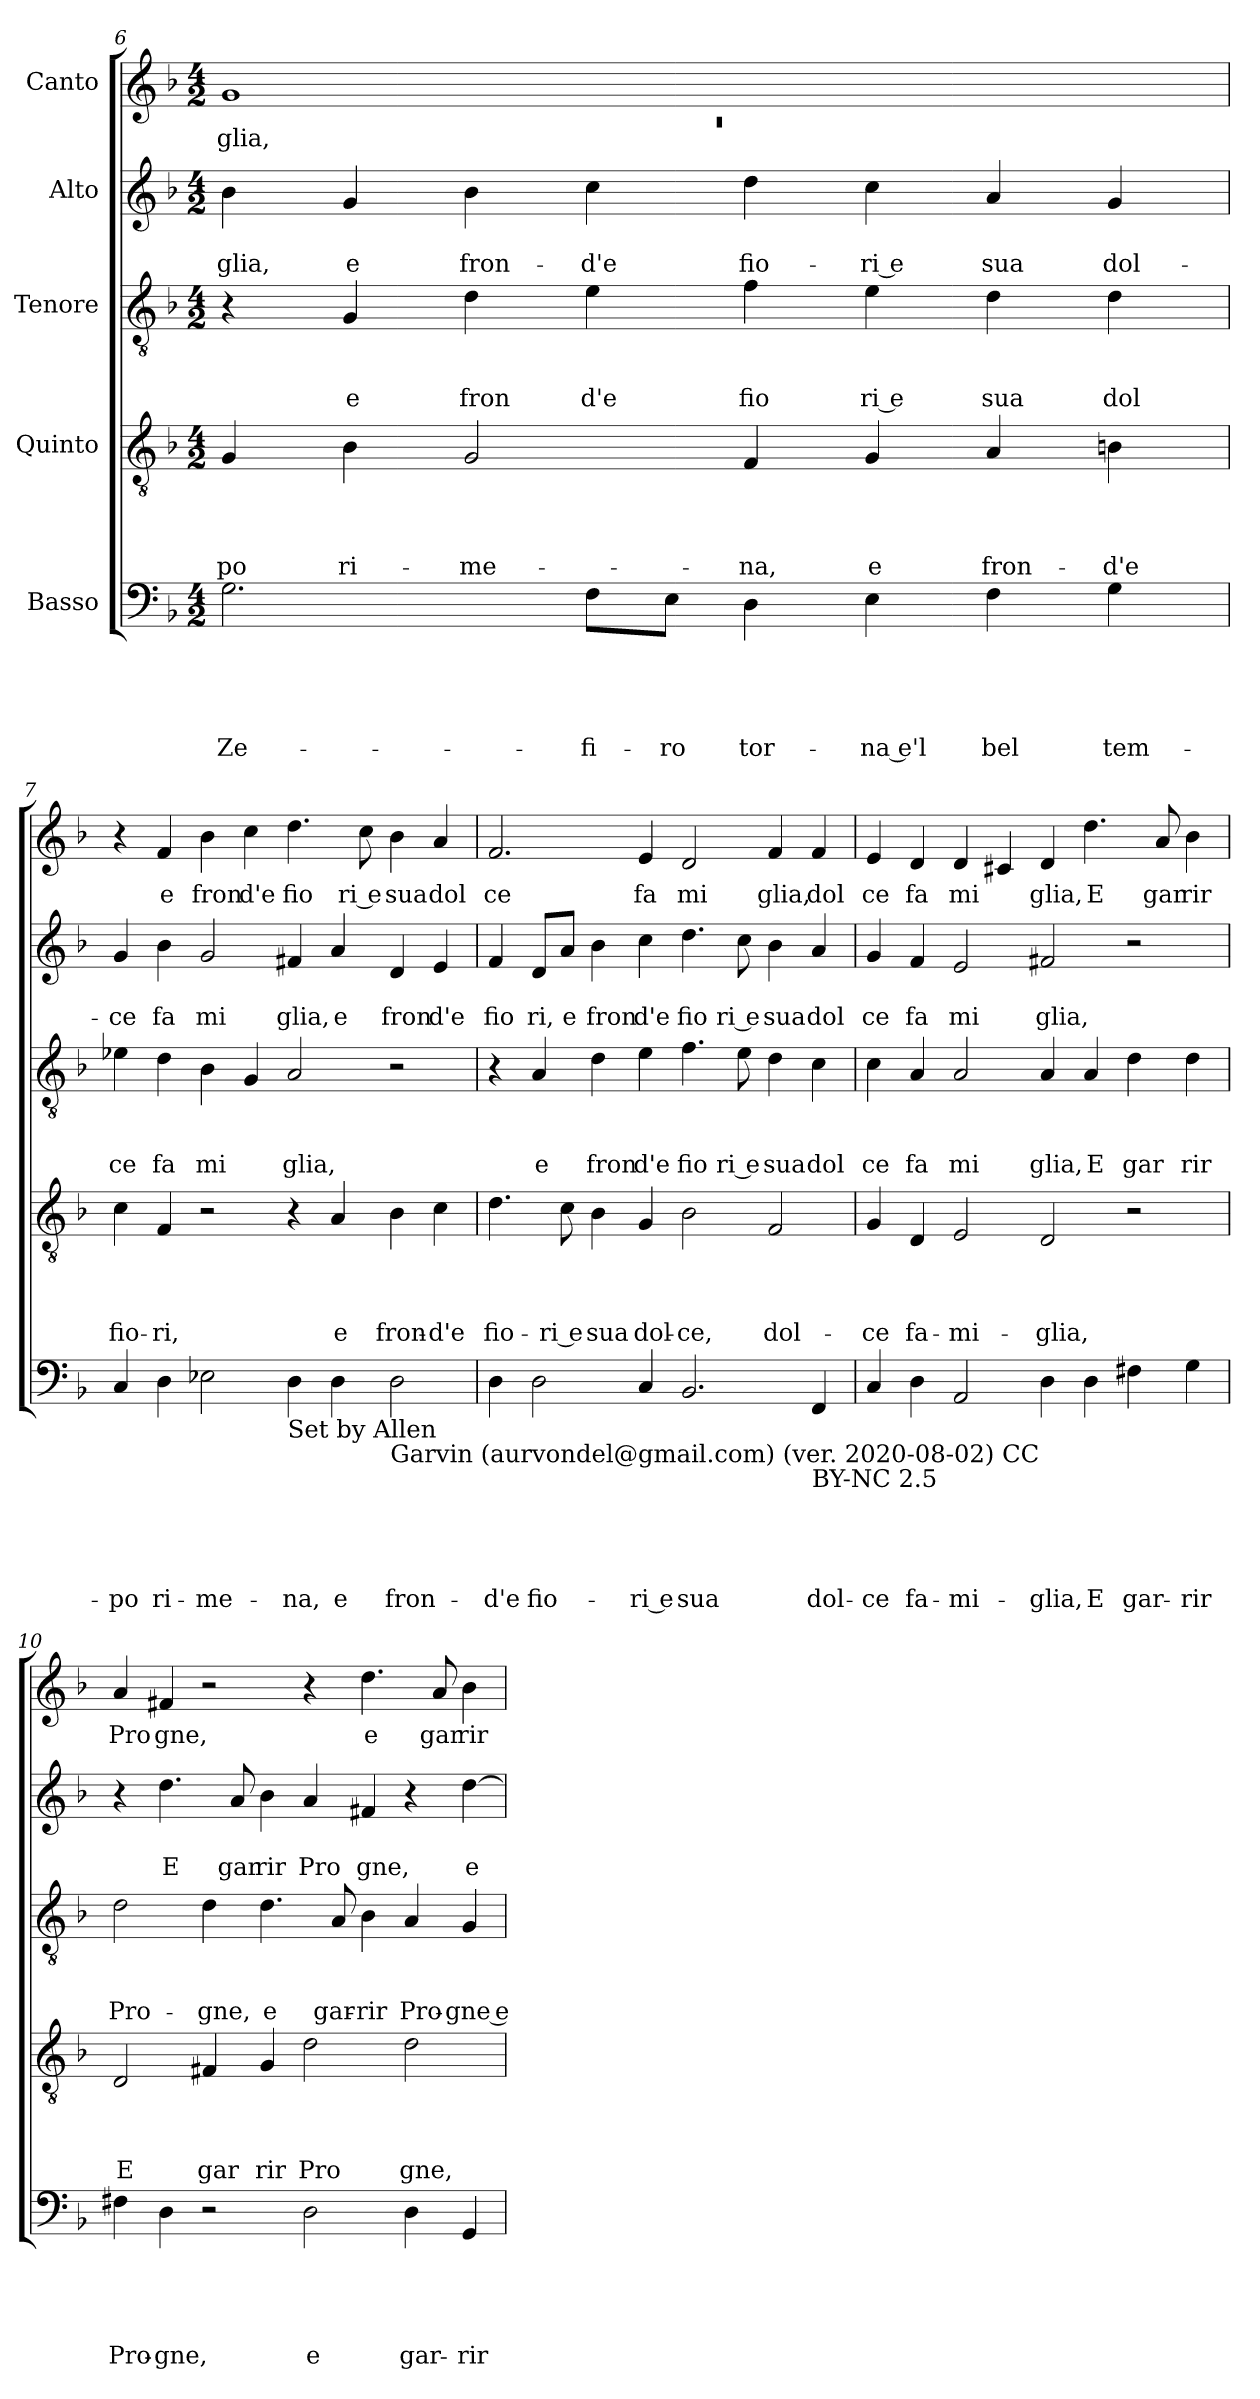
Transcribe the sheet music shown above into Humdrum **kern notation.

**kern	**text	**text	**text	**text	**text	**kern	**text	**text	**text	**text	**kern	**text	**text	**text	**kern	**text	**text	**kern	**text
*part5	*part5	*part5	*part5	*part5	*part5	*part4	*part4	*part4	*part4	*part4	*part3	*part3	*part3	*part3	*part2	*part2	*part2	*part1	*part1
*staff5	*staff5	*staff5	*staff5	*staff5	*staff5	*staff4	*staff4	*staff4	*staff4	*staff4	*staff3	*staff3	*staff3	*staff3	*staff2	*staff2	*staff2	*staff1	*staff1
*I"Basso	*	*	*	*	*	*I"Quinto	*	*	*	*	*I"Tenore	*	*	*	*I"Alto	*	*	*I"Canto	*
*clefF4	*	*	*	*	*	*clefGv2	*	*	*	*	*clefGv2	*	*	*	*clefG2	*	*	*clefG2	*
*k[b-]	*	*	*	*	*	*k[b-]	*	*	*	*	*k[b-]	*	*	*	*k[b-]	*	*	*k[b-]	*
*F:	*	*	*	*	*	*F:	*	*	*	*	*F:	*	*	*	*F:	*	*	*F:	*
*M4/2	*	*	*	*	*	*M4/2	*	*	*	*	*M4/2	*	*	*	*M4/2	*	*	*M4/2	*
=6	=6	=6	=6	=6	=6	=6	=6	=6	=6	=6	=6	=6	=6	=6	=6	=6	=6	=6	=6
*	*	*	*	*	*	*	*	*	*	*	*	*	*	*	*	*	*	*^	*
!	!	!	!	!	!LO:LY:b	!	!	!	!	!LO:LY:b	!	!	!	!	!	!	!LO:LY:b	!	!LO:N:vis=1	!LO:LY:b
2.G\	.	.	.	.	Ze-	4G/	.	.	.	-po	4r	.	.	.	4b-\	.	-glia,	1g	0rc	-glia,
!	!	!	!	!	!	!	!	!	!	!LO:LY:b	!	!	!	!LO:LY:b	!	!	!LO:LY:b	!	!	!
.	.	.	.	.	.	4B-\	.	.	.	ri-	4G/	.	.	e	4g/	.	e	.	.	.
!	!	!	!	!	!	!	!	!	!	!LO:LY:b	!	!	!	!LO:LY:b	!	!	!LO:LY:b	!	!	!
.	.	.	.	.	.	2G/	.	.	.	-me-	4d\	.	.	fron	4b-\	.	fron-	.	.	.
!	!	!	!	!	!LO:LY:b	!	!	!	!	!	!	!	!	!LO:LY:b	!	!	!LO:LY:b	!	!	!
8F\L	.	.	.	.	-fi-	.	.	.	.	.	4e\	.	.	d'e	4cc\	.	-d'e	.	.	.
!	!	!	!	!	!LO:LY:b	!	!	!	!	!	!	!	!	!	!	!	!	!	!	!
8E\J	.	.	.	.	-ro	.	.	.	.	.	.	.	.	.	.	.	.	.	.	.
!	!	!	!	!	!LO:LY:b	!	!	!	!	!LO:LY:b	!	!	!	!LO:LY:b	!	!	!LO:LY:b	!	!	!
4D\	.	.	.	.	tor-	4F/	.	.	.	-na,	4f\	.	.	fio	4dd\	.	fio-	1ryy	.	.
!	!	!	!	!	!LO:LY:b:rj	!	!	!	!	!LO:LY:b	!	!	!	!LO:LY:b:rj	!	!	!LO:LY:b:rj	!	!	!
4E\	.	.	.	.	-na e'l	4G/	.	.	.	e	(4e\	.	.	ri e	4cc\	.	-ri e	.	.	.
!	!	!	!	!	!LO:LY:b	!	!	!	!	!LO:LY:b	!	!	!	!LO:LY:b	!	!	!LO:LY:b	!	!	!
4F\	.	.	.	.	bel	4A/	.	.	.	fron-	4d\	.	.	sua	4a/	.	sua	.	.	.
!	!	!	!	!	!LO:LY:b	!	!	!	!	!LO:LY:b	!	!	!	!LO:LY:b	!	!	!LO:LY:b	!	!	!
4G\	.	.	.	.	tem-	4Bn\	.	.	.	-d'e	4d\	.	.	dol	4g/	.	dol-	.	.	.
*	*	*	*	*	*	*	*	*	*	*	*	*	*	*	*	*	*	*v	*v	*
!!LO:LB:g=z
=7	=7	=7	=7	=7	=7	=7	=7	=7	=7	=7	=7	=7	=7	=7	=7	=7	=7	=7	=7
!	!	!	!	!	!LO:LY:b	!	!	!	!	!LO:LY:b	!	!	!	!LO:LY:b	!	!	!LO:LY:b	!	!
4C/	.	.	.	.	-po	4c\	.	.	.	fio-	4e-X\	.	.	ce	4g/	.	-ce	4r	.
!	!	!	!	!	!LO:LY:b	!	!	!	!	!LO:LY:b	!	!	!	!LO:LY:b	!	!	!LO:LY:b	!	!LO:LY:b
4D\	.	.	.	.	ri-	4F/	.	.	.	-ri,	4d\	.	.	fa	4b-\	.	fa	4f/	e
!	!	!	!	!	!LO:LY:b	!	!	!	!	!	!	!	!	!LO:LY:b	!	!	!LO:LY:b	!	!LO:LY:b
2E-X\	.	.	.	.	-me-	2r	.	.	.	.	4B-\	.	.	mi	2g/	.	mi	4b-\	fron
!	!	!	!	!	!	!	!	!	!	!	!	!	!	!	!	!	!	!	!LO:LY:b
.	.	.	.	.	.	.	.	.	.	.	4G/	.	.	.	.	.	.	4cc\	d'e
!LO:TX:b:t=Set by Allen	!	!	!	!	!	!	!	!	!	!	!	!	!	!	!	!	!	!	!
!	!	!	!	!	!LO:LY:b	!	!	!	!	!	!	!	!	!LO:LY:b	!	!	!LO:LY:b	!	!LO:LY:b
4D\	.	.	.	.	-na,	4r	.	.	.	.	2A/	.	.	glia,	4f#X/	.	glia,	4.dd\	fio
!	!	!	!	!	!LO:LY:b	!	!	!	!	!LO:LY:b	!	!	!	!	!	!	!LO:LY:b	!	!
4D\	.	.	.	.	e	4A/	.	.	.	e	.	.	.	.	4a/	.	e	.	.
!	!	!	!	!	!	!	!	!	!	!	!	!	!	!	!	!	!	!	!LO:LY:b:rj
.	.	.	.	.	.	.	.	.	.	.	.	.	.	.	.	.	.	8cc\	ri e
!LO:TX:b:t=Garvin (aurvondel@gmail.com) (ver. 2020-08-02) CC	!	!	!	!	!	!	!	!	!	!	!	!	!	!	!	!	!	!	!
!	!	!	!	!	!LO:LY:b	!	!	!	!	!LO:LY:b	!	!	!	!	!	!	!LO:LY:b	!	!LO:LY:b
2D\	.	.	.	.	fron-	4B-\	.	.	.	fron-	2r	.	.	.	4d/	.	fron	4b-\	sua
!	!	!	!	!	!	!	!	!	!	!LO:LY:b	!	!	!	!	!	!	!LO:LY:b	!	!LO:LY:b
.	.	.	.	.	.	4c\	.	.	.	-d'e	.	.	.	.	4e/	.	d'e	4a/	dol
=8	=8	=8	=8	=8	=8	=8	=8	=8	=8	=8	=8	=8	=8	=8	=8	=8	=8	=8	=8
!	!	!	!	!	!LO:LY:b	!	!	!	!	!LO:LY:b	!	!	!	!	!	!	!LO:LY:b	!	!LO:LY:b
4D\	.	.	.	.	-d'e	4.d\	.	.	.	fio-	4r	.	.	.	4f/	.	fio	2.f/	ce
!	!	!	!	!	!LO:LY:b	!	!	!	!	!	!	!	!	!LO:LY:b	!	!	!LO:LY:b	!	!
2D\	.	.	.	.	fio-	.	.	.	.	.	4A/	.	.	e	8d/L	.	ri,	.	.
!	!	!	!	!	!	!	!	!	!	!LO:LY:b:rj	!	!	!	!	!	!	!LO:LY:b	!	!
.	.	.	.	.	.	8c\	.	.	.	-ri e	.	.	.	.	8a/J	.	e	.	.
!	!	!	!	!	!	!	!	!	!	!LO:LY:b	!	!	!	!LO:LY:b	!	!	!LO:LY:b	!	!
.	.	.	.	.	.	4B-\	.	.	.	sua	4d\	.	.	fron	4b-\	.	fron	.	.
!	!	!	!	!	!LO:LY:b:rj	!	!	!	!	!LO:LY:b	!	!	!	!LO:LY:b	!	!	!LO:LY:b	!	!LO:LY:b
4C/	.	.	.	.	-ri e	4G/	.	.	.	dol-	4e\	.	.	d'e	4cc\	.	d'e	4e/	fa
!	!	!	!	!	!LO:LY:b	!	!	!	!	!LO:LY:b	!	!	!	!LO:LY:b	!	!	!LO:LY:b	!	!LO:LY:b
2.BB-/	.	.	.	.	sua	2B-\	.	.	.	-ce,	4.f\	.	.	fio	4.dd\	.	fio	2d/	mi
!	!	!	!	!	!	!	!	!	!	!	!	!	!	!LO:LY:b:rj	!	!	!LO:LY:b:rj	!	!
.	.	.	.	.	.	.	.	.	.	.	8e\	.	.	ri e	8cc\	.	ri e	.	.
!	!	!	!	!	!	!	!	!	!	!LO:LY:b	!	!	!	!LO:LY:b	!	!	!LO:LY:b	!	!LO:LY:b
.	.	.	.	.	.	2F/	.	.	.	dol-	4d\	.	.	sua	4b-\	.	sua	4f/	glia,
!LO:TX:b:t=BY-NC 2.5	!	!	!	!	!	!	!	!	!	!	!	!	!	!	!	!	!	!	!
!	!	!	!	!	!LO:LY:b	!	!	!	!	!	!	!	!	!LO:LY:b	!	!	!LO:LY:b	!	!LO:LY:b
4FF/	.	.	.	.	dol-	.	.	.	.	.	4c\	.	.	dol	4a/	.	dol	4f/	dol
=9	=9	=9	=9	=9	=9	=9	=9	=9	=9	=9	=9	=9	=9	=9	=9	=9	=9	=9	=9
!	!	!	!	!	!LO:LY:b	!	!	!	!	!LO:LY:b	!	!	!	!LO:LY:b	!	!	!LO:LY:b	!	!LO:LY:b
4C/	.	.	.	.	-ce	4G/	.	.	.	-ce	4c\	.	.	ce	4g/	.	ce	4e/	ce
!	!	!	!	!	!LO:LY:b	!	!	!	!	!LO:LY:b	!	!	!	!LO:LY:b	!	!	!LO:LY:b	!	!LO:LY:b
4D\	.	.	.	.	fa-	4D/	.	.	.	fa-	4A/	.	.	fa	4f/	.	fa	4d/	fa
!	!	!	!	!	!LO:LY:b	!	!	!	!	!LO:LY:b	!	!	!	!LO:LY:b	!	!	!LO:LY:b	!	!LO:LY:b
2AA/	.	.	.	.	-mi-	2E/	.	.	.	-mi-	2A/	.	.	mi	2e/	.	mi	4d/	mi
.	.	.	.	.	.	.	.	.	.	.	.	.	.	.	.	.	.	4c#X/	.
!	!	!	!	!	!LO:LY:b	!	!	!	!	!LO:LY:b	!	!	!	!LO:LY:b	!	!	!LO:LY:b	!	!LO:LY:b
4D\	.	.	.	.	-glia,	2D/	.	.	.	-glia,	4A/	.	.	glia,	2f#X/	.	glia,	4d/	glia,
!	!	!	!	!	!LO:LY:b	!	!	!	!	!	!	!	!	!LO:LY:b	!	!	!	!	!LO:LY:b
4D\	.	.	.	.	E	.	.	.	.	.	4A/	.	.	E	.	.	.	4.dd\	E
!	!	!	!	!	!LO:LY:b	!	!	!	!	!	!	!	!	!LO:LY:b	!	!	!	!	!
4F#X\	.	.	.	.	gar-	2r	.	.	.	.	4d\	.	.	gar	2r	.	.	.	.
!	!	!	!	!	!	!	!	!	!	!	!	!	!	!	!	!	!	!	!LO:LY:b
.	.	.	.	.	.	.	.	.	.	.	.	.	.	.	.	.	.	8a/	gar
!	!	!	!	!	!LO:LY:b	!	!	!	!	!	!	!	!	!LO:LY:b	!	!	!	!	!LO:LY:b
4G\	.	.	.	.	-rir	.	.	.	.	.	4d\	.	.	rir	.	.	.	4b-\	rir
!!LO:PB:g=z
=10	=10	=10	=10	=10	=10	=10	=10	=10	=10	=10	=10	=10	=10	=10	=10	=10	=10	=10	=10
!	!	!	!	!	!LO:LY:b	!	!	!	!	!LO:LY:b	!	!	!	!LO:LY:b	!	!	!	!	!LO:LY:b
4F#X\	.	.	.	.	Pro-	2D/	.	.	.	E	2d\	.	.	Pro-	4r	.	.	4a/	Pro
!	!	!	!	!	!LO:LY:b	!	!	!	!	!	!	!	!	!	!	!	!LO:LY:b	!	!LO:LY:b
4D\	.	.	.	.	-gne,	.	.	.	.	.	.	.	.	.	4.dd\	.	E	4f#X/	gne,
!	!	!	!	!	!	!	!	!	!	!LO:LY:b	!	!	!	!LO:LY:b	!	!	!	!	!
2r	.	.	.	.	.	4F#X/	.	.	.	gar	4d\	.	.	-gne,	.	.	.	2r	.
!	!	!	!	!	!	!	!	!	!	!	!	!	!	!	!	!	!LO:LY:b	!	!
.	.	.	.	.	.	.	.	.	.	.	.	.	.	.	8a/	.	gar	.	.
!	!	!	!	!	!	!	!	!	!	!LO:LY:b	!	!	!	!LO:LY:b	!	!	!LO:LY:b	!	!
.	.	.	.	.	.	4G/	.	.	.	rir	4.d\	.	.	e	4b-\	.	rir	.	.
!	!	!	!	!	!LO:LY:b	!	!	!	!	!LO:LY:b	!	!	!	!	!	!	!LO:LY:b	!	!
2D\	.	.	.	.	e	2d\	.	.	.	Pro	.	.	.	.	4a/	.	Pro	4r	.
!	!	!	!	!	!	!	!	!	!	!	!	!	!	!LO:LY:b	!	!	!	!	!
.	.	.	.	.	.	.	.	.	.	.	8A/	.	.	gar-	.	.	.	.	.
!	!	!	!	!	!	!	!	!	!	!	!	!	!	!LO:LY:b	!	!	!LO:LY:b	!	!LO:LY:b
.	.	.	.	.	.	.	.	.	.	.	4B-\	.	.	-rir	4f#X/	.	gne,	4.dd\	e
!	!	!	!	!	!LO:LY:b	!	!	!	!	!LO:LY:b	!	!	!	!LO:LY:b	!	!	!	!	!
4D\	.	.	.	.	gar-	2d\	.	.	.	gne,	4A/	.	.	Pro-	4r	.	.	.	.
!	!	!	!	!	!	!	!	!	!	!	!	!	!	!	!	!	!	!	!LO:LY:b
.	.	.	.	.	.	.	.	.	.	.	.	.	.	.	.	.	.	8a/	gar
!	!	!	!	!	!LO:LY:b	!	!	!	!	!	!	!	!	!LO:LY:b:rj	!	!	!LO:LY:b	!	!LO:LY:b
4GG/	.	.	.	.	-rir	.	.	.	.	.	4G/	.	.	-gne e	[>4dd\	.	e	4b-\	rir
=	=	=	=	=	=	=	=	=	=	=	=	=	=	=	=	=	=	=	=
*-	*-	*-	*-	*-	*-	*-	*-	*-	*-	*-	*-	*-	*-	*-	*-	*-	*-	*-	*-
